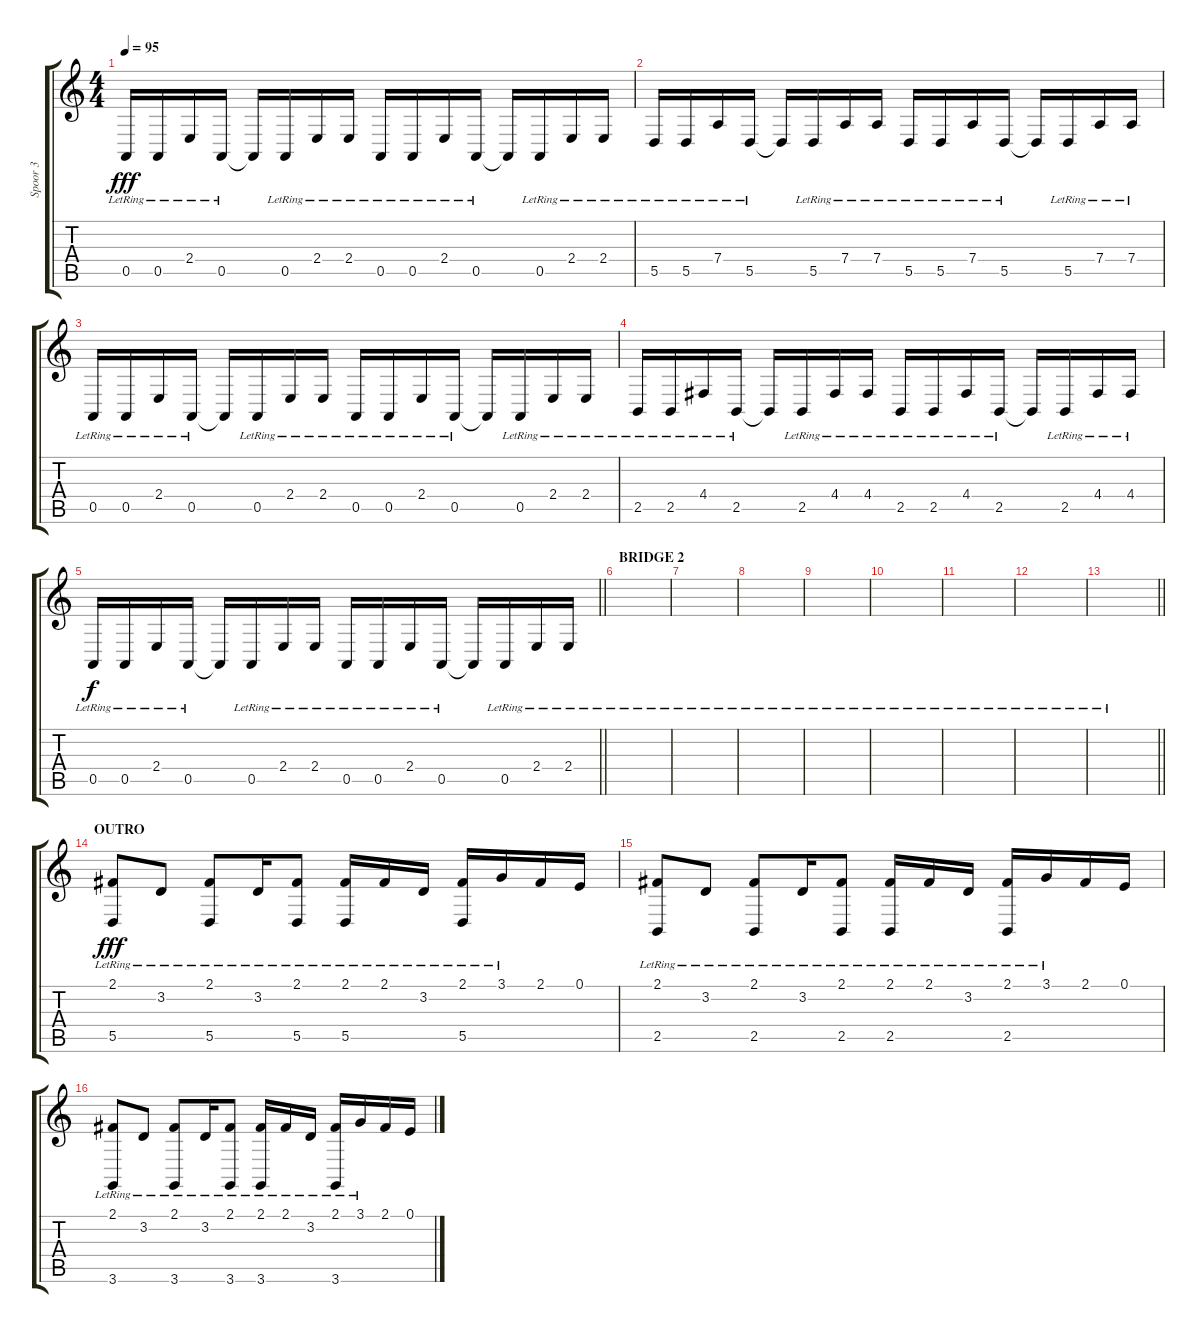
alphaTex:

\track ("Spoor 3" "Spoor 3") {instrument acousticgrandpiano}
\staff {score tabs}
\tuning (E4 B3 G3 D3 A2 E2) {hide}
\ts (4 4)
\tempo 95
\clef g2
\ks c
0.5{lr}.16{dy fff} 0.5{lr}.16 2.4{lr}.16 0.5{lr}.16 0.5{t}.16 0.5{lr}.16 2.4{lr}.16 2.4{lr}.16 0.5{lr}.16 0.5{lr}.16 2.4{lr}.16 0.5{lr}.16 0.5{t}.16 0.5{lr}.16 2.4{lr}.16 2.4{lr}.16 |
5.5{lr}.16 5.5{lr}.16 7.4{lr}.16 5.5{lr}.16 5.5{t}.16 5.5{lr}.16 7.4{lr}.16 7.4{lr}.16 5.5{lr}.16 5.5{lr}.16 7.4{lr}.16 5.5{lr}.16 5.5{t}.16 5.5{lr}.16 7.4{lr}.16 7.4{lr}.16 |
0.5{lr}.16 0.5{lr}.16 2.4{lr}.16 0.5{lr}.16 0.5{t}.16 0.5{lr}.16 2.4{lr}.16 2.4{lr}.16 0.5{lr}.16 0.5{lr}.16 2.4{lr}.16 0.5{lr}.16 0.5{t}.16 0.5{lr}.16 2.4{lr}.16 2.4{lr}.16 |
2.5{lr}.16 2.5{lr}.16 4.4{lr}.16 2.5{lr}.16 2.5{t}.16 2.5{lr}.16 4.4{lr}.16 4.4{lr}.16 2.5{lr}.16 2.5{lr}.16 4.4{lr}.16 2.5{lr}.16 2.5{t}.16 2.5{lr}.16 4.4{lr}.16 4.4{lr}.16 |
\barLineRight lightlight
0.5{lr}.16{dy f} 0.5{lr}.16 2.4{lr}.16 0.5{lr}.16 0.5{t}.16 0.5{lr}.16 2.4{lr}.16 2.4{lr}.16 0.5{lr}.16 0.5{lr}.16 2.4{lr}.16 0.5{lr}.16 0.5{t}.16 0.5{lr}.16 2.4{lr}.16 2.4{lr}.16 |
\section ("" "BRIDGE 2")
|
|
|
|
|
|
|
\barLineRight lightlight
|
\section ("" "OUTRO")
(2.1{lr} 5.5{lr}).8{dy fff} 3.2{lr}.8 (2.1{lr} 5.5{lr}).8 3.2{lr}.16 (2.1{lr} 5.5{lr}).8 (2.1{lr} 5.5).16 2.1{lr}.16 3.2{lr}.16 (2.1{lr} 5.5{lr}).16 3.1{lr}.16 2.1.16 0.1.16 |
(2.1{lr} 2.5{lr}).8 3.2{lr}.8 (2.1{lr} 2.5{lr}).8 3.2{lr}.16 (2.1{lr} 2.5{lr}).8 (2.1{lr} 2.5).16 2.1{lr}.16 3.2{lr}.16 (2.1{lr} 2.5{lr}).16 3.1{lr}.16 2.1.16 0.1.16 |
(2.1{lr} 3.6{lr}).8 3.2{lr}.8 (2.1{lr} 3.6{lr}).8 3.2{lr}.16 (2.1{lr} 3.6{lr}).8 (2.1{lr} 3.6).16 2.1{lr}.16 3.2{lr}.16 (2.1{lr} 3.6{lr}).16 3.1{lr}.16 2.1.16 0.1.16
